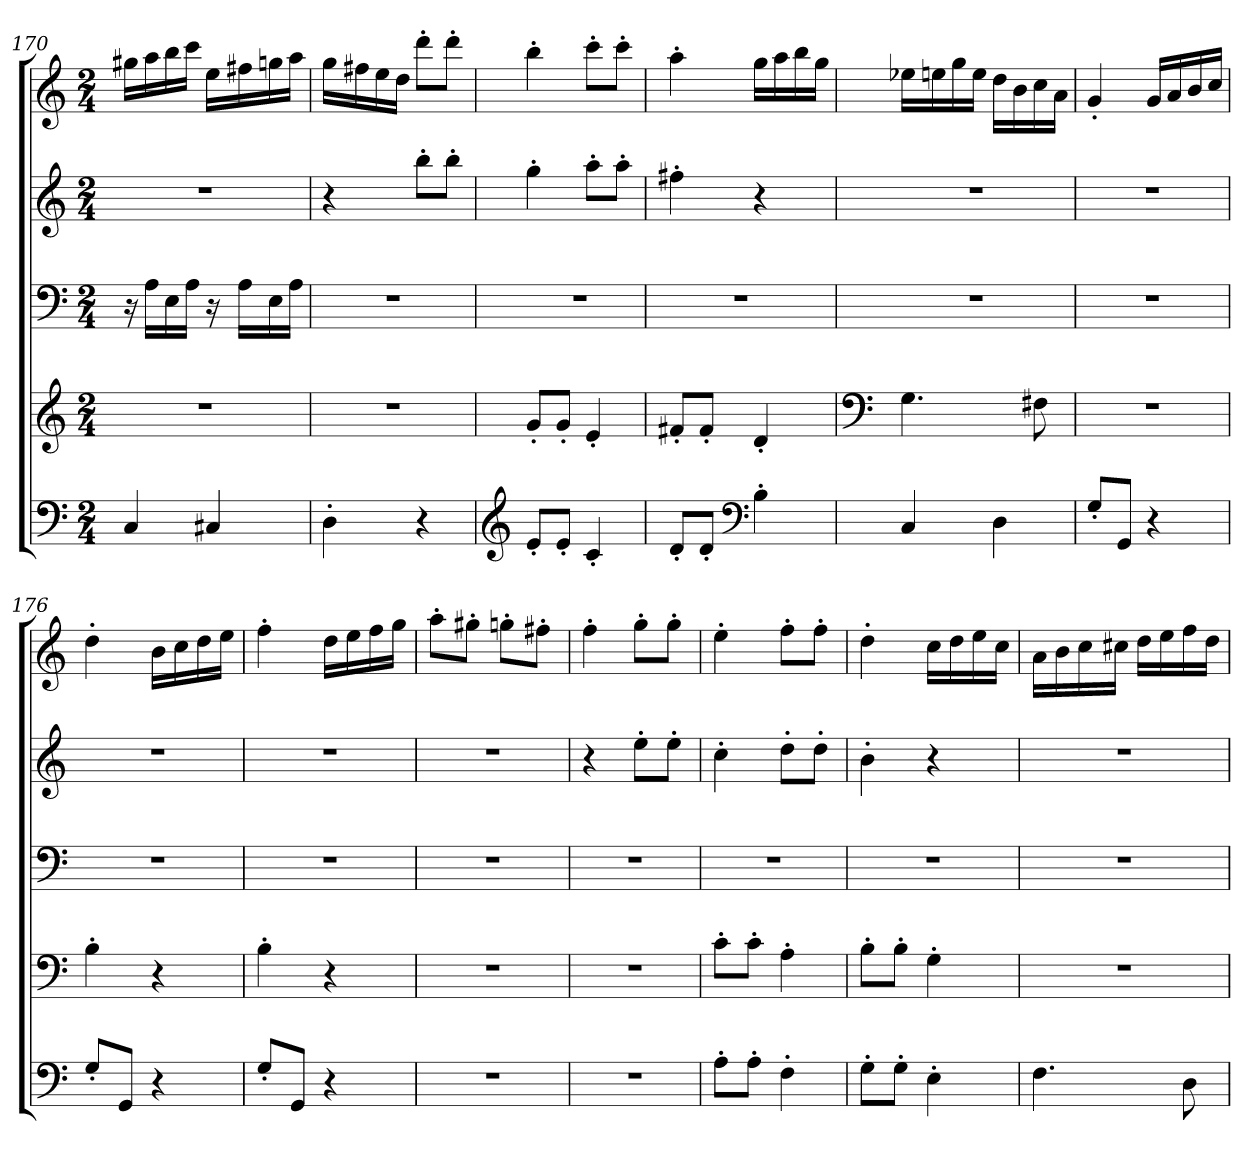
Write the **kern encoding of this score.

**kern	**kern	**kern	**kern	**kern
*part5	*part4	*part3	*part2	*part1
*staff5	*staff4	*staff3	*staff2	*staff1
*clefF4	*clefG2	*clefF4	*clefG2	*clefG2
*k[]	*k[]	*k[]	*k[]	*k[]
*M2/4	*M2/4	*M2/4	*M2/4	*M2/4
=170	=170	=170	=170	=170
4C/	2r	16r	2r	16gg#X\LL
.	.	16A\LL	.	16aa\
.	.	16E\	.	16bb\
.	.	16A\JJ	.	16ccc\JJ
4C#X/	.	16r	.	16ee\LL
.	.	16A\LL	.	16ff#X\
.	.	16E\	.	16ggn\
.	.	16A\JJ	.	16aa\JJ
=171	=171	=171	=171	=171
4D'\	2r	2r	4r	16gg\LL
.	.	.	.	16ff#X\
.	.	.	.	16ee\
.	.	.	.	16dd\JJ
*	*	*	*	*MM121
4r	.	.	8bb'\L	8ddd'\L
.	.	.	8bb'\J	8ddd'\J
!!LO:PB:g=z
=172	=172	=172	=172	=172
*clefG2	*	*	*	*
8e'/L	8g'/L	2r	4gg'\	4bb'\
8e'/J	8g'/J	.	.	.
4c'/	4e'/	.	8aa'\L	8ccc'\L
.	.	.	8aa'\J	8ccc'\J
=173	=173	=173	=173	=173
8d'/L	8f#X'/L	2r	4ff#X'\	4aa'\
8d'/J	8f#'/J	.	.	.
*clefF4	*	*	*	*
4B'\	4d'/	.	4r	16gg\LL
.	.	.	.	16aa\
.	.	.	.	16bb\
.	.	.	.	16gg\JJ
=174	=174	=174	=174	=174
*	*clefF4	*	*	*
4C/	4.G\	2r	2r	16ee-X\LL
.	.	.	.	16een\
.	.	.	.	16gg\
.	.	.	.	16ee\JJ
4D\	.	.	.	16dd\LL
.	.	.	.	16b\
.	8F#X\	.	.	16cc\
.	.	.	.	16a\JJ
=175	=175	=175	=175	=175
*	*	*	*	*MM118
8G'/L	2r	2r	2r	4g'/
8GG/J	.	.	.	.
*	*	*	*	*MM121
4r	.	.	.	16g/LL
.	.	.	.	16a/
.	.	.	.	16b/
.	.	.	.	16cc/JJ
=176	=176	=176	=176	=176
8G'/L	4B'\	2r	2r	4dd'\
8GG/J	.	.	.	.
4r	4r	.	.	16b\LL
.	.	.	.	16cc\
.	.	.	.	16dd\
.	.	.	.	16ee\JJ
!!LO:LB:g=z
=177	=177	=177	=177	=177
8G'/L	4B'\	2r	2r	4ff'\
8GG/J	.	.	.	.
4r	4r	.	.	16dd\LL
.	.	.	.	16ee\
.	.	.	.	16ff\
.	.	.	.	16gg\JJ
=178	=178	=178	=178	=178
*	*	*	*	*MM118
2r	2r	2r	2r	8aa'\L
.	.	.	.	8gg#X'\J
.	.	.	.	8ggn'\L
.	.	.	.	8ff#X'\J
=179	=179	=179	=179	=179
2r	2r	2r	4r	4ff'\
*	*	*	*	*MM121
.	.	.	8ee'\L	8gg'\L
.	.	.	8ee'\J	8gg'\J
=180	=180	=180	=180	=180
8A'\L	8c'\L	2r	4cc'\	4ee'\
8A'\J	8c'\J	.	.	.
4F'\	4A'\	.	8dd'\L	8ff'\L
.	.	.	8dd'\J	8ff'\J
=181	=181	=181	=181	=181
8G'\L	8B'\L	2r	4b'\	4dd'\
8G'\J	8B'\J	.	.	.
4E'\	4G'\	.	4r	16cc\LL
.	.	.	.	16dd\
.	.	.	.	16ee\
.	.	.	.	16cc\JJ
=182	=182	=182	=182	=182
4.F\	2r	2r	2r	16a\LL
.	.	.	.	16b\
.	.	.	.	16cc\
.	.	.	.	16cc#X\JJ
.	.	.	.	16dd\LL
.	.	.	.	16ee\
8D\	.	.	.	16ff\
.	.	.	.	16dd\JJ
=	=	=	=	=
*-	*-	*-	*-	*-
